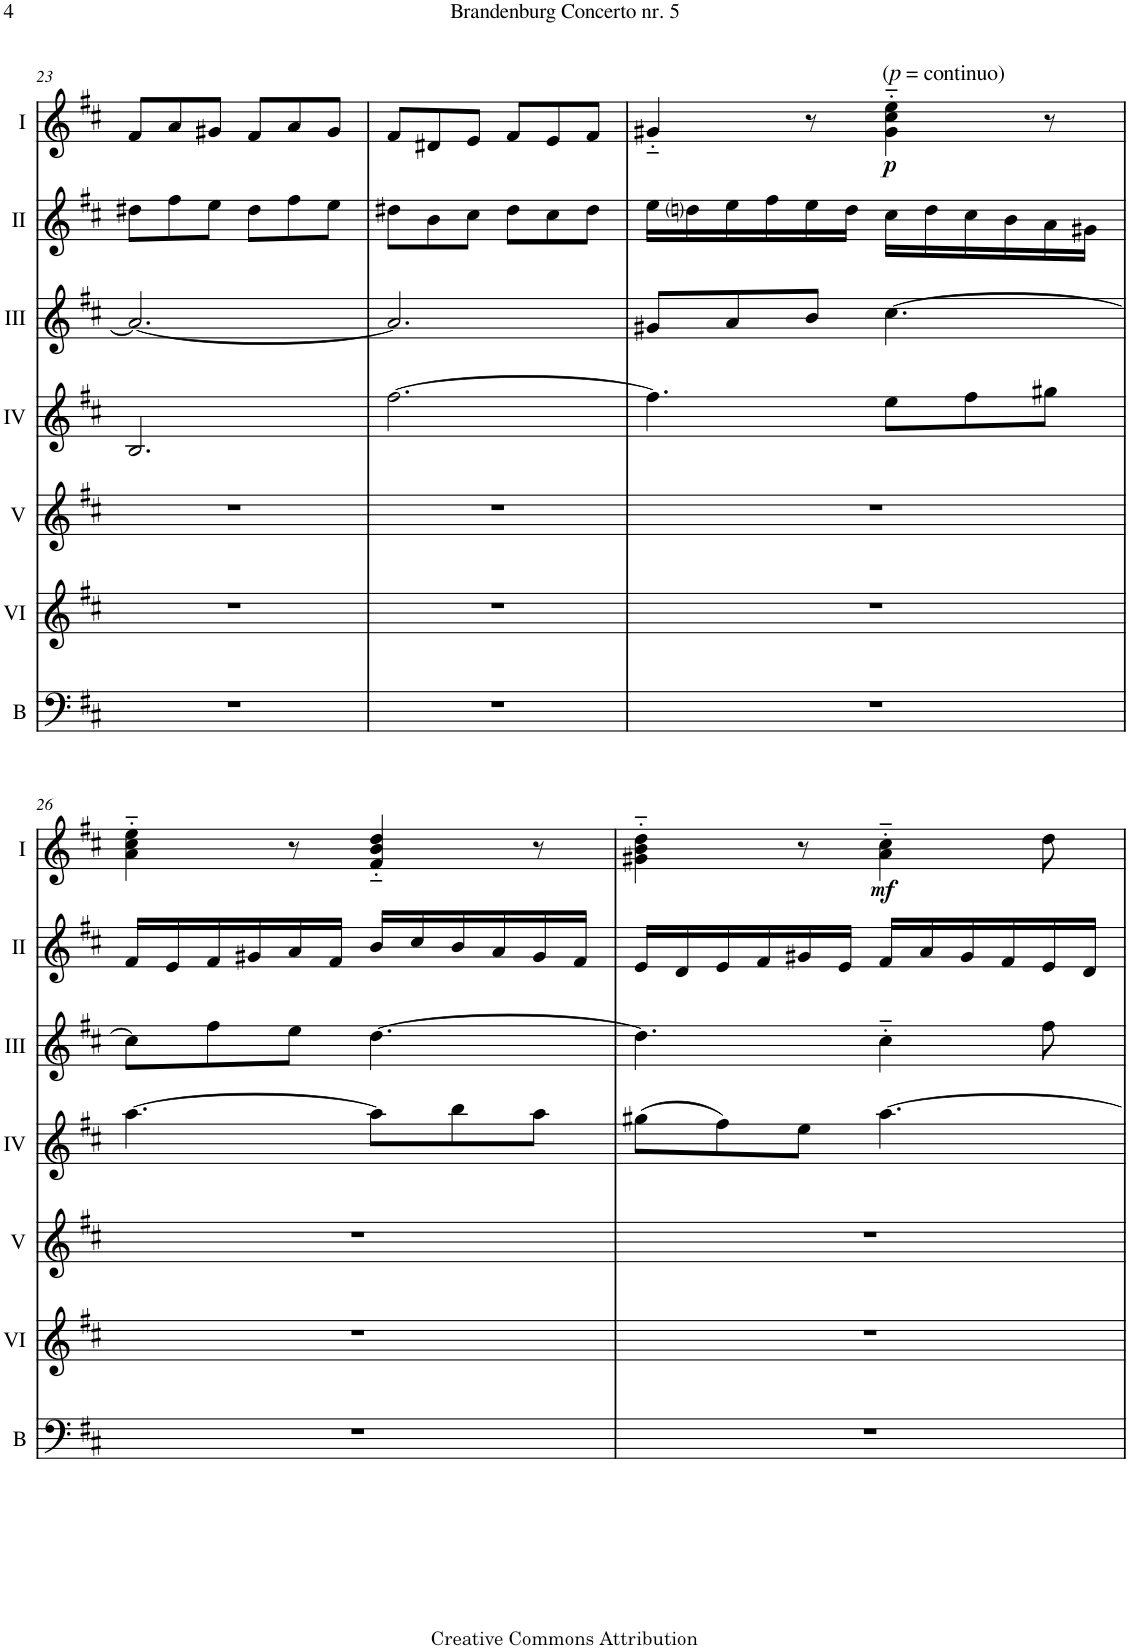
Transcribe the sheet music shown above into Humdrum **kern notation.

**kern	**kern	**kern	**kern	**kern	**kern	**kern	**dynam
*part7	*part6	*part5	*part4	*part3	*part2	*part1	*part1
*staff7	*staff6	*staff5	*staff4	*staff3	*staff2	*staff1	*staff1
*I"Bass	*I"Acc. 6	*I"Acc. 5	*I"Acc. 4	*I"Acc.3	*I"Acc. 2	*I"Acc. 1	*
*I'B	*	*	*	*	*	*	*
!!LO:PB:g=z
*clefF4	*clefG2	*clefG2	*clefG2	*clefG2	*clefG2	*clefG2	*
*Trd7c12	*Trd7c12	*	*	*	*Trd7c12	*	*
*k[f#c#]	*k[f#c#]	*k[f#c#]	*k[f#c#]	*k[f#c#]	*k[f#c#]	*k[f#c#]	*
*M6/8	*M6/8	*M6/8	*M6/8	*M6/8	*M6/8	*M6/8	*
=23	=23	=23	=23	=23	=23	=23	=23
2.r	2.r	2.r	2.B/	2.a/_	8dd#X\L	8f#/L	.
.	.	.	.	.	8ff#\	8a/	.
.	.	.	.	.	8ee\J	8g#X/J	.
.	.	.	.	.	8dd#\L	8f#/L	.
.	.	.	.	.	8ff#\	8a/	.
.	.	.	.	.	8ee\J	8g#/J	.
=24	=24	=24	=24	=24	=24	=24	=24
2.r	2.r	2.r	[2.ff#\	2.a/]	8dd#X\L	8f#/L	.
.	.	.	.	.	8b\	8d#X/	.
.	.	.	.	.	8cc#\J	8e/J	.
.	.	.	.	.	8dd#\L	8f#/L	.
.	.	.	.	.	8cc#\	8e/	.
.	.	.	.	.	8dd#\J	8f#/J	.
=25	=25	=25	=25	=25	=25	=25	=25
2.r	2.r	2.r	4.ff#\]	8g#X/L	16ee\LL	4g#X'~/	.
.	.	.	.	.	16ddni\	.	.
.	.	.	.	8a/	16ee\	.	.
.	.	.	.	.	16ff#\	.	.
.	.	.	.	8b/J	16ee\	8r	.
.	.	.	.	.	16dd\JJ	.	.
!	!	!	!	!	!	!LO:TX:a:t=(	!
!	!	!	!	!	!	!LO:TX:a:i:t=p	!
!	!	!	!	!	!	!LO:TX:a:t== continuo)	!
!	!	!	!	!	!	!	!LO:DY:b
.	.	.	8ee\L	[4.cc#\	16cc#\LL	4g#\'~ 4cc#\'~ 4ee\'~	p
.	.	.	.	.	16dd\	.	.
.	.	.	8ff#\	.	16cc#\	.	.
.	.	.	.	.	16b\	.	.
.	.	.	8gg#X\J	.	16a\	8r	.
.	.	.	.	.	16g#X\JJ	.	.
!!LO:LB:g=z
=26	=26	=26	=26	=26	=26	=26	=26
2.r	2.r	2.r	[4.aa\	8cc#\L]	16f#/LL	4a\'~ 4cc#\'~ 4ee\'~	.
.	.	.	.	.	16e/	.	.
.	.	.	.	8ff#\	16f#/	.	.
.	.	.	.	.	16g#X/	.	.
.	.	.	.	8ee\J	16a/	8r	.
.	.	.	.	.	16f#/JJ	.	.
.	.	.	8aa\L]	[4.dd\	16b/LL	4f#/'~ 4b/'~ 4dd/'~	.
.	.	.	.	.	16cc#/	.	.
.	.	.	8bb\	.	16b/	.	.
.	.	.	.	.	16a/	.	.
.	.	.	8aa\J	.	16g#/	8r	.
.	.	.	.	.	16f#/JJ	.	.
=27	=27	=27	=27	=27	=27	=27	=27
2.r	2.r	2.r	(8gg#X\L	4.dd\]	16e/LL	4g#X\'~ 4b\'~ 4dd\'~	.
.	.	.	.	.	16d/	.	.
.	.	.	8ff#\)	.	16e/	.	.
.	.	.	.	.	16f#/	.	.
.	.	.	8ee\J	.	16g#X/	8r	.
.	.	.	.	.	16e/JJ	.	.
!	!	!	!	!	!	!	!LO:DY:b
.	.	.	[4.aa\	4cc#'~\	16f#/LL	4a\'~ 4cc#\'~	mf
.	.	.	.	.	16a/	.	.
.	.	.	.	.	16g#/	.	.
.	.	.	.	.	16f#/	.	.
.	.	.	.	8ff#\	16e/	8dd\	.
.	.	.	.	.	16d/JJ	.	.
=	=	=	=	=	=	=	=
*-	*-	*-	*-	*-	*-	*-	*-
